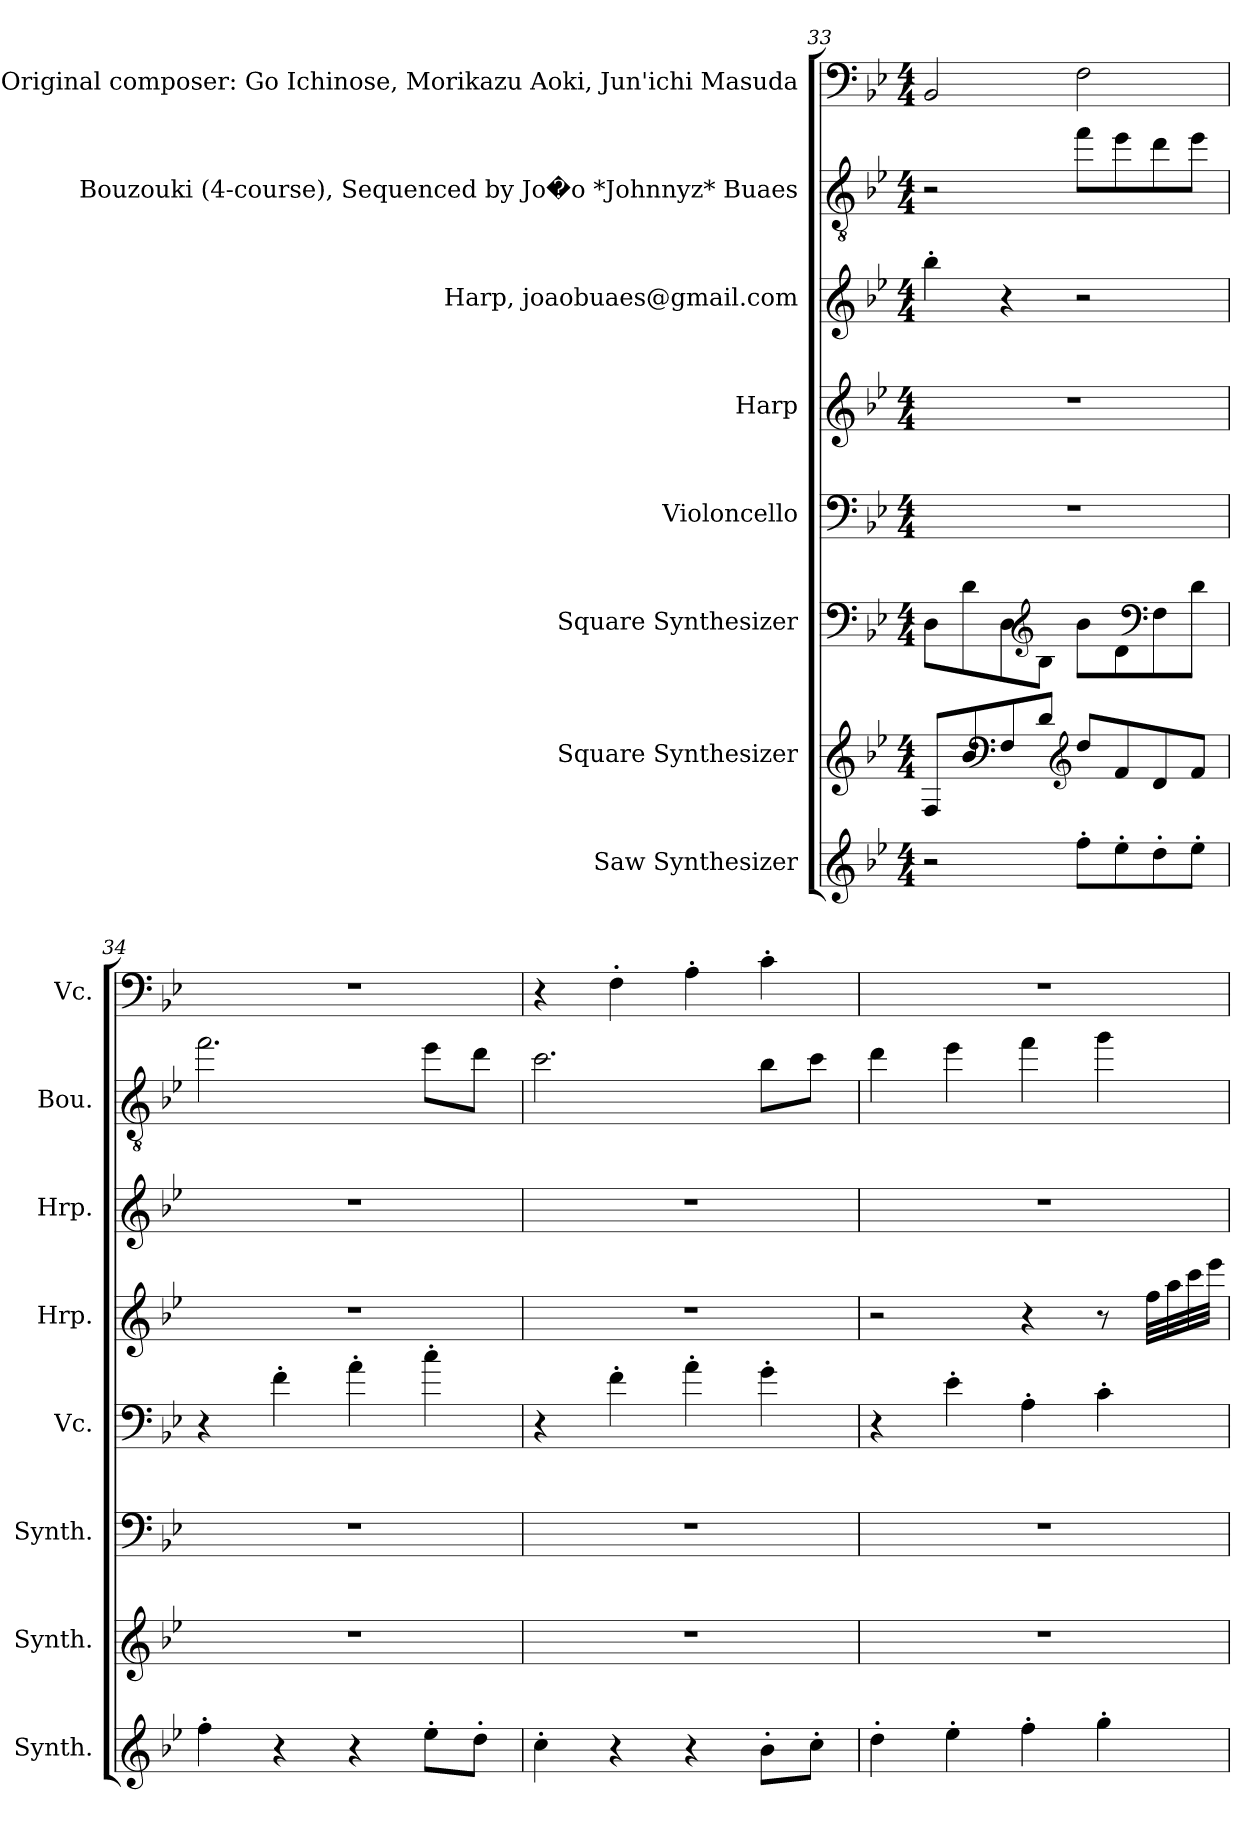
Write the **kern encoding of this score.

**kern	**kern	**kern	**kern	**kern	**kern	**kern	**kern
*part8	*part7	*part6	*part5	*part4	*part3	*part2	*part1
*staff8	*staff7	*staff6	*staff5	*staff4	*staff3	*staff2	*staff1
*I"Saw Synthesizer	*I"Square Synthesizer	*I"Square Synthesizer	*I"Violoncello	*I"Harp	*I"Harp, joaobuaes@gmail.com	*I"Bouzouki (4-course), Sequenced by Jo�o *Johnnyz* Buaes	*I"Violoncello, Original composer: Go Ichinose, Morikazu Aoki, Jun'ichi Masuda
*I'Synth.	*I'Synth.	*I'Synth.	*I'Vc.	*I'Hrp.	*I'Hrp.	*I'Bou.	*I'Vc.
*clefG2	*clefG2	*clefF4	*clefF4	*clefG2	*clefG2	*clefGv2	*clefF4
*k[b-e-]	*k[b-e-]	*k[b-e-]	*k[b-e-]	*k[b-e-]	*k[b-e-]	*k[b-e-]	*k[b-e-]
*M4/4	*M4/4	*M4/4	*M4/4	*M4/4	*M4/4	*M4/4	*M4/4
=33	=33	=33	=33	=33	=33	=33	=33
2r	8F/L	8D\L	1r	1r	4bb-'\	2r	2BB-/
.	8b-/	8d\	.	.	.	.	.
*	*clefF4	*	*	*	*	*	*
.	8F/	8D\	.	.	4r	.	.
*	*	*clefG2	*	*	*	*	*
.	8d/J	8B-\J	.	.	.	.	.
*	*clefG2	*	*	*	*	*	*
8ff'\L	8dd/L	8b-\L	.	.	2r	8ff\L	2F\
8ee-'\	8f/	8d\	.	.	.	8ee-\	.
*	*	*clefF4	*	*	*	*	*
8dd'\	8d/	8F\	.	.	.	8dd\	.
8ee-'\J	8f/J	8d\J	.	.	.	8ee-\J	.
=34	=34	=34	=34	=34	=34	=34	=34
4ff'\	1r	1r	4r	1r	1r	2.ff\	1r
4r	.	.	4f'\	.	.	.	.
4r	.	.	4a'\	.	.	.	.
8ee-'\L	.	.	4cc'\	.	.	8ee-\L	.
8dd'\J	.	.	.	.	.	8dd\J	.
!!LO:PB:g=z
=35	=35	=35	=35	=35	=35	=35	=35
4cc'\	1r	1r	4r	1r	1r	2.cc\	4r
4r	.	.	4f'\	.	.	.	4F'\
4r	.	.	4a'\	.	.	.	4A'\
8b-'\L	.	.	4g'\	.	.	8b-\L	4c'\
8cc'\J	.	.	.	.	.	8cc\J	.
=36	=36	=36	=36	=36	=36	=36	=36
4dd'\	1r	1r	4r	2r	1r	4dd\	1r
4ee-'\	.	.	4e-'\	.	.	4ee-\	.
4ff'\	.	.	4A'\	4r	.	4ff\	.
4gg'\	.	.	4c'\	8r	.	4gg\	.
.	.	.	.	32ff\LLL	.	.	.
.	.	.	.	32aa\	.	.	.
.	.	.	.	32ccc\	.	.	.
.	.	.	.	32eee-\JJJ	.	.	.
=	=	=	=	=	=	=	=
*-	*-	*-	*-	*-	*-	*-	*-
